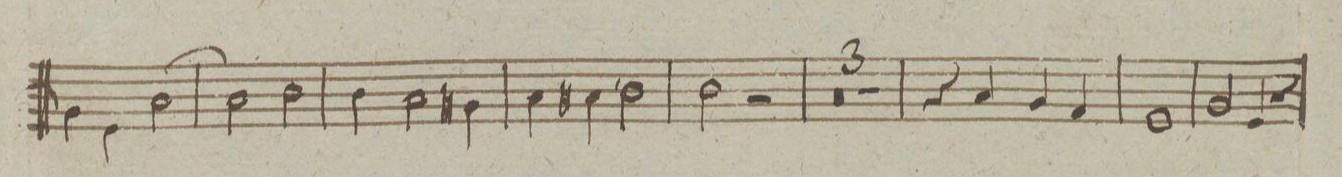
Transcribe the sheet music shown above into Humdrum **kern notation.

**kern	**dynam
*I"Trąmbone Tenore Secundo.	*
*clefC4	*
*k[]	*
*met(c)	*
*M4/4	*
4F#\]	.
4D\	.
[>2G\	.
=64	=64
2G\]	.
2A\	.
=65	=65
4A\	.
2G\	.
4F#X\	.
=66	=66
4G\	.
4G#X\	.
2A\	.
=67	=67
2A\	.
2r	.
=68	=68
0r	.
=69	=69
=70	=70
1r	.
=71	=71
4r	.
4G/	.
4F/	.
4E/	.
=72	=72
1D	.
=73	=73
2F/	.
4D/	.
4r	.
=74	=74
*-	*-
